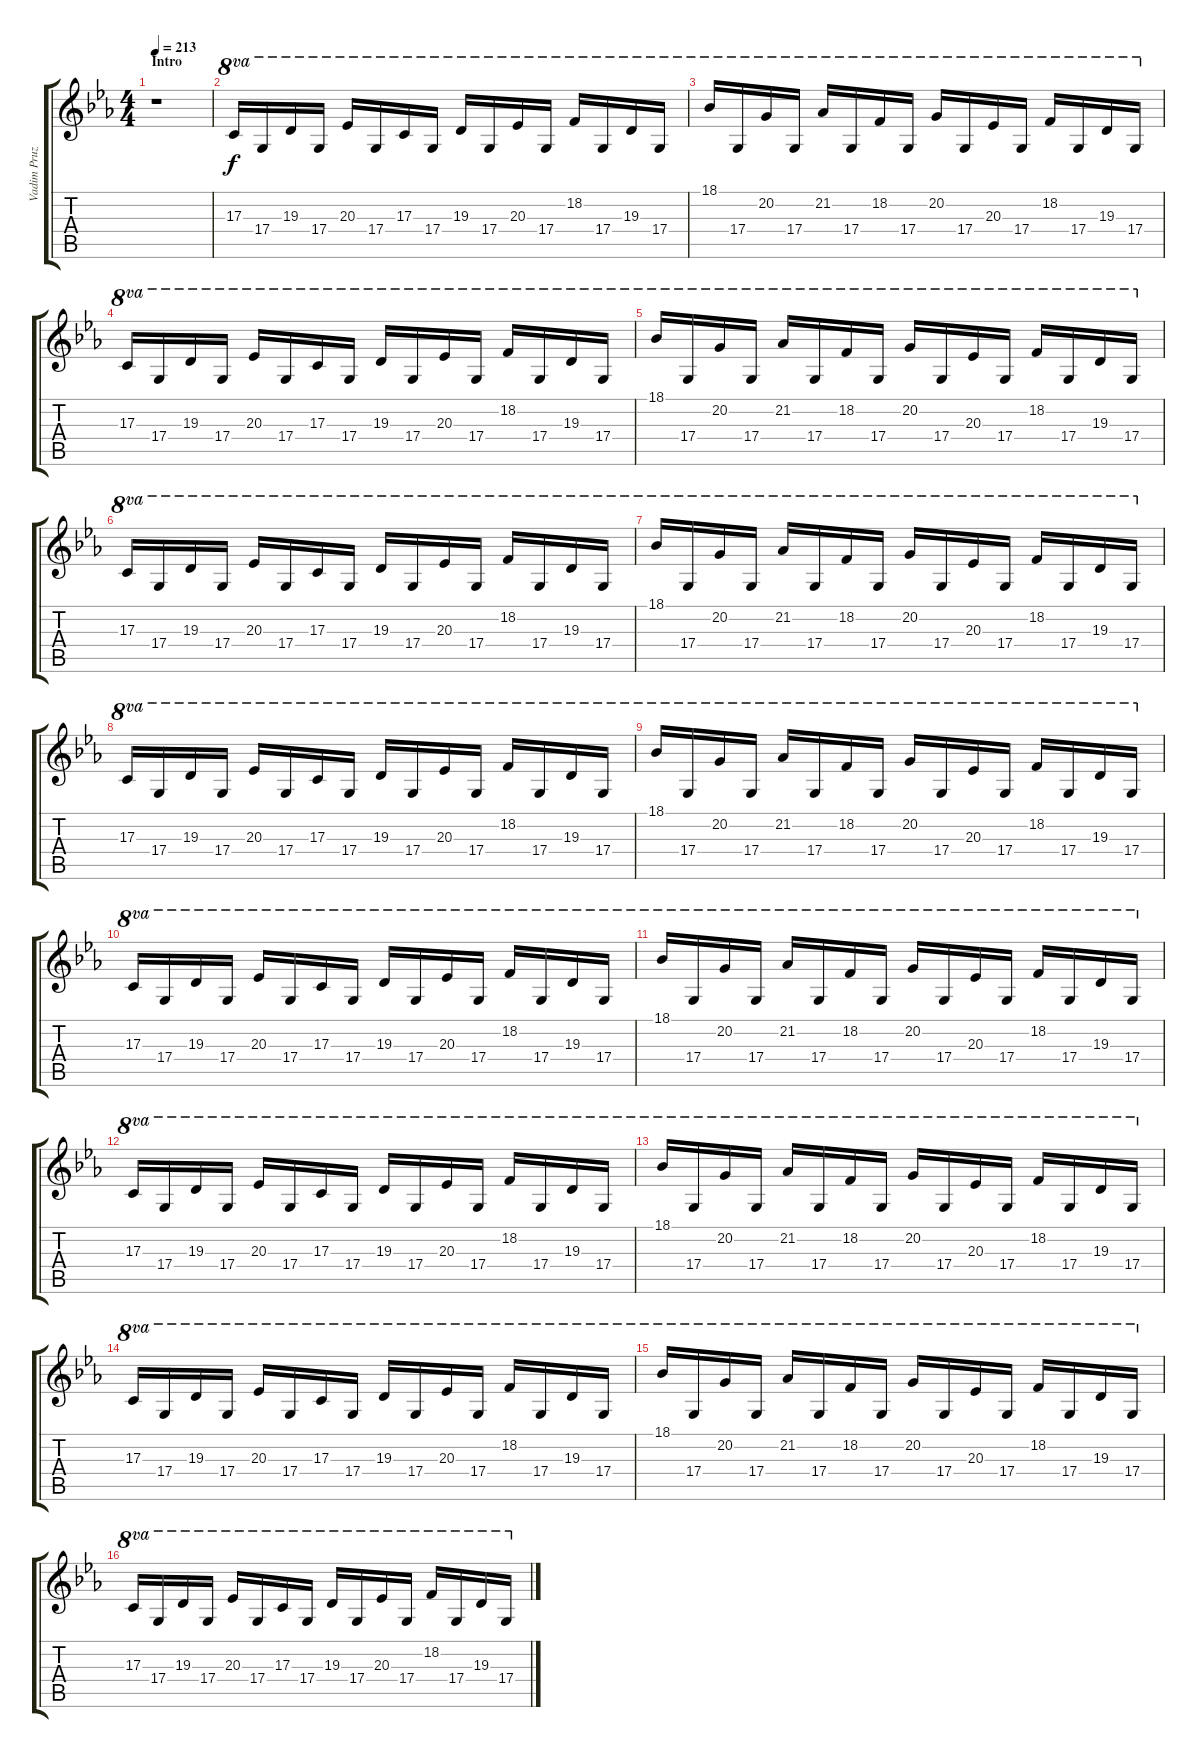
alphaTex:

\track ("Vadim Pruzhanov (Keyboard - Synth)" "Vadim Pruz") {instrument harpsichord}
\staff {score tabs}
\tuning (E4 B3 G3 D3 A2 E2) {hide}
\ts (4 4)
\section ("" "Intro")
\tempo 213
\clef g2
\ks eb
r.1{dy f instrument harpsichord} |
17.3.16{ot 8va} 17.4.16{ot 8va} 19.3.16{ot 8va} 17.4.16{ot 8va} 20.3.16{ot 8va} 17.4.16{ot 8va} 17.3.16{ot 8va} 17.4.16{ot 8va} 19.3.16{ot 8va} 17.4.16{ot 8va} 20.3.16{ot 8va} 17.4.16{ot 8va} 18.2.16{ot 8va} 17.4.16{ot 8va} 19.3.16{ot 8va} 17.4.16{ot 8va} |
18.1.16{ot 8va} 17.4.16{ot 8va} 20.2.16{ot 8va} 17.4.16{ot 8va} 21.2.16{ot 8va} 17.4.16{ot 8va} 18.2.16{ot 8va} 17.4.16{ot 8va} 20.2.16{ot 8va} 17.4.16{ot 8va} 20.3.16{ot 8va} 17.4.16{ot 8va} 18.2.16{ot 8va} 17.4.16{ot 8va} 19.3.16{ot 8va} 17.4.16{ot 8va} |
17.3.16{ot 8va} 17.4.16{ot 8va} 19.3.16{ot 8va} 17.4.16{ot 8va} 20.3.16{ot 8va} 17.4.16{ot 8va} 17.3.16{ot 8va} 17.4.16{ot 8va} 19.3.16{ot 8va} 17.4.16{ot 8va} 20.3.16{ot 8va} 17.4.16{ot 8va} 18.2.16{ot 8va} 17.4.16{ot 8va} 19.3.16{ot 8va} 17.4.16{ot 8va} |
18.1.16{ot 8va} 17.4.16{ot 8va} 20.2.16{ot 8va} 17.4.16{ot 8va} 21.2.16{ot 8va} 17.4.16{ot 8va} 18.2.16{ot 8va} 17.4.16{ot 8va} 20.2.16{ot 8va} 17.4.16{ot 8va} 20.3.16{ot 8va} 17.4.16{ot 8va} 18.2.16{ot 8va} 17.4.16{ot 8va} 19.3.16{ot 8va} 17.4.16{ot 8va} |
17.3.16{ot 8va} 17.4.16{ot 8va} 19.3.16{ot 8va} 17.4.16{ot 8va} 20.3.16{ot 8va} 17.4.16{ot 8va} 17.3.16{ot 8va} 17.4.16{ot 8va} 19.3.16{ot 8va} 17.4.16{ot 8va} 20.3.16{ot 8va} 17.4.16{ot 8va} 18.2.16{ot 8va} 17.4.16{ot 8va} 19.3.16{ot 8va} 17.4.16{ot 8va} |
18.1.16{ot 8va} 17.4.16{ot 8va} 20.2.16{ot 8va} 17.4.16{ot 8va} 21.2.16{ot 8va} 17.4.16{ot 8va} 18.2.16{ot 8va} 17.4.16{ot 8va} 20.2.16{ot 8va} 17.4.16{ot 8va} 20.3.16{ot 8va} 17.4.16{ot 8va} 18.2.16{ot 8va} 17.4.16{ot 8va} 19.3.16{ot 8va} 17.4.16{ot 8va} |
17.3.16{ot 8va} 17.4.16{ot 8va} 19.3.16{ot 8va} 17.4.16{ot 8va} 20.3.16{ot 8va} 17.4.16{ot 8va} 17.3.16{ot 8va} 17.4.16{ot 8va} 19.3.16{ot 8va} 17.4.16{ot 8va} 20.3.16{ot 8va} 17.4.16{ot 8va} 18.2.16{ot 8va} 17.4.16{ot 8va} 19.3.16{ot 8va} 17.4.16{ot 8va} |
18.1.16{ot 8va} 17.4.16{ot 8va} 20.2.16{ot 8va} 17.4.16{ot 8va} 21.2.16{ot 8va} 17.4.16{ot 8va} 18.2.16{ot 8va} 17.4.16{ot 8va} 20.2.16{ot 8va} 17.4.16{ot 8va} 20.3.16{ot 8va} 17.4.16{ot 8va} 18.2.16{ot 8va} 17.4.16{ot 8va} 19.3.16{ot 8va} 17.4.16{ot 8va} |
17.3.16{ot 8va} 17.4.16{ot 8va} 19.3.16{ot 8va} 17.4.16{ot 8va} 20.3.16{ot 8va} 17.4.16{ot 8va} 17.3.16{ot 8va} 17.4.16{ot 8va} 19.3.16{ot 8va} 17.4.16{ot 8va} 20.3.16{ot 8va} 17.4.16{ot 8va} 18.2.16{ot 8va} 17.4.16{ot 8va} 19.3.16{ot 8va} 17.4.16{ot 8va} |
18.1.16{ot 8va} 17.4.16{ot 8va} 20.2.16{ot 8va} 17.4.16{ot 8va} 21.2.16{ot 8va} 17.4.16{ot 8va} 18.2.16{ot 8va} 17.4.16{ot 8va} 20.2.16{ot 8va} 17.4.16{ot 8va} 20.3.16{ot 8va} 17.4.16{ot 8va} 18.2.16{ot 8va} 17.4.16{ot 8va} 19.3.16{ot 8va} 17.4.16{ot 8va} |
17.3.16{ot 8va} 17.4.16{ot 8va} 19.3.16{ot 8va} 17.4.16{ot 8va} 20.3.16{ot 8va} 17.4.16{ot 8va} 17.3.16{ot 8va} 17.4.16{ot 8va} 19.3.16{ot 8va} 17.4.16{ot 8va} 20.3.16{ot 8va} 17.4.16{ot 8va} 18.2.16{ot 8va} 17.4.16{ot 8va} 19.3.16{ot 8va} 17.4.16{ot 8va} |
18.1.16{ot 8va} 17.4.16{ot 8va} 20.2.16{ot 8va} 17.4.16{ot 8va} 21.2.16{ot 8va} 17.4.16{ot 8va} 18.2.16{ot 8va} 17.4.16{ot 8va} 20.2.16{ot 8va} 17.4.16{ot 8va} 20.3.16{ot 8va} 17.4.16{ot 8va} 18.2.16{ot 8va} 17.4.16{ot 8va} 19.3.16{ot 8va} 17.4.16{ot 8va} |
17.3.16{ot 8va} 17.4.16{ot 8va} 19.3.16{ot 8va} 17.4.16{ot 8va} 20.3.16{ot 8va} 17.4.16{ot 8va} 17.3.16{ot 8va} 17.4.16{ot 8va} 19.3.16{ot 8va} 17.4.16{ot 8va} 20.3.16{ot 8va} 17.4.16{ot 8va} 18.2.16{ot 8va} 17.4.16{ot 8va} 19.3.16{ot 8va} 17.4.16{ot 8va} |
18.1.16{ot 8va} 17.4.16{ot 8va} 20.2.16{ot 8va} 17.4.16{ot 8va} 21.2.16{ot 8va} 17.4.16{ot 8va} 18.2.16{ot 8va} 17.4.16{ot 8va} 20.2.16{ot 8va} 17.4.16{ot 8va} 20.3.16{ot 8va} 17.4.16{ot 8va} 18.2.16{ot 8va} 17.4.16{ot 8va} 19.3.16{ot 8va} 17.4.16{ot 8va} |
17.3.16{ot 8va} 17.4.16{ot 8va} 19.3.16{ot 8va} 17.4.16{ot 8va} 20.3.16{ot 8va} 17.4.16{ot 8va} 17.3.16{ot 8va} 17.4.16{ot 8va} 19.3.16{ot 8va} 17.4.16{ot 8va} 20.3.16{ot 8va} 17.4.16{ot 8va} 18.2.16{ot 8va} 17.4.16{ot 8va} 19.3.16{ot 8va} 17.4.16{ot 8va}
